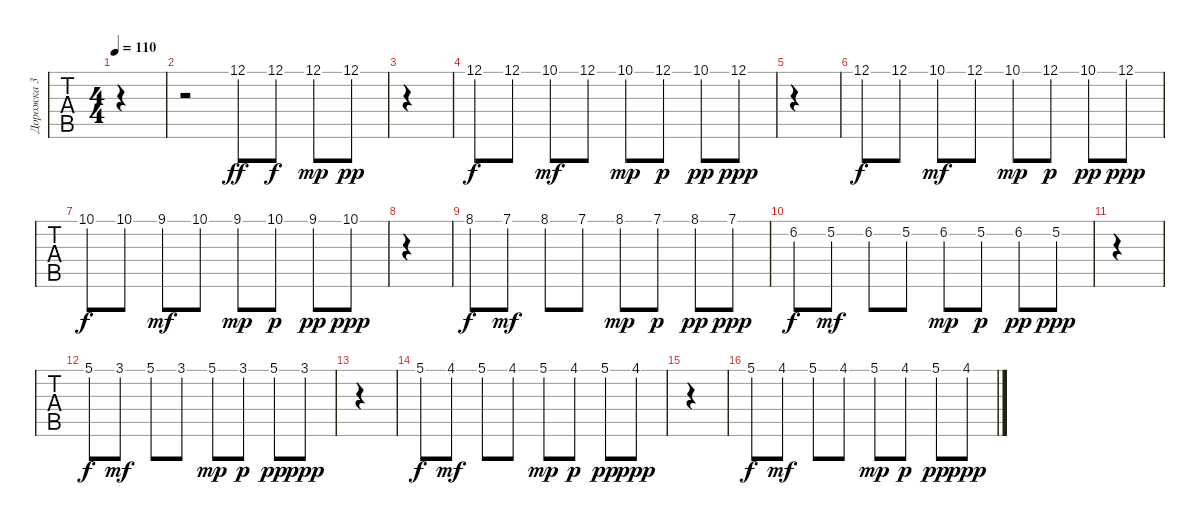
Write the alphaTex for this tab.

\track ("Дорожка 3" "Дорожка 3") {instrument acousticguitarsteel}
\staff {tabs}
\tuning (E4 B3 G3 D3 A2 E2) {hide}
\ts (4 4)
\tempo 110
\clef g2
\ks c
|
r.2 12.1.8{dy ff} 12.1.8{dy f} 12.1.8{dy mp} 12.1.8{dy pp} |
|
12.1.8{dy f instrument tremolostrings} 12.1.8 10.1.8{dy mf} 12.1.8 10.1.8{dy mp} 12.1.8{dy p} 10.1.8{dy pp} 12.1.8{dy ppp} |
|
12.1.8{dy f} 12.1.8 10.1.8{dy mf} 12.1.8 10.1.8{dy mp} 12.1.8{dy p} 10.1.8{dy pp} 12.1.8{dy ppp} |
10.1.8{dy f} 10.1.8 9.1.8{dy mf} 10.1.8 9.1.8{dy mp} 10.1.8{dy p} 9.1.8{dy pp} 10.1.8{dy ppp} |
|
8.1.8{dy f} 7.1.8{dy mf} 8.1.8 7.1.8 8.1.8{dy mp} 7.1.8{dy p} 8.1.8{dy pp} 7.1.8{dy ppp} |
6.2.8{dy f} 5.2.8{dy mf} 6.2.8 5.2.8 6.2.8{dy mp} 5.2.8{dy p} 6.2.8{dy pp} 5.2.8{dy ppp} |
|
5.1.8{dy f} 3.1.8{dy mf} 5.1.8 3.1.8 5.1.8{dy mp} 3.1.8{dy p} 5.1.8{dy pp} 3.1.8{dy ppp} |
|
5.1.8{dy f} 4.1.8{dy mf} 5.1.8 4.1.8 5.1.8{dy mp} 4.1.8{dy p} 5.1.8{dy pp} 4.1.8{dy ppp} |
|
5.1.8{dy f} 4.1.8{dy mf} 5.1.8 4.1.8 5.1.8{dy mp} 4.1.8{dy p} 5.1.8{dy pp} 4.1.8{dy ppp}
